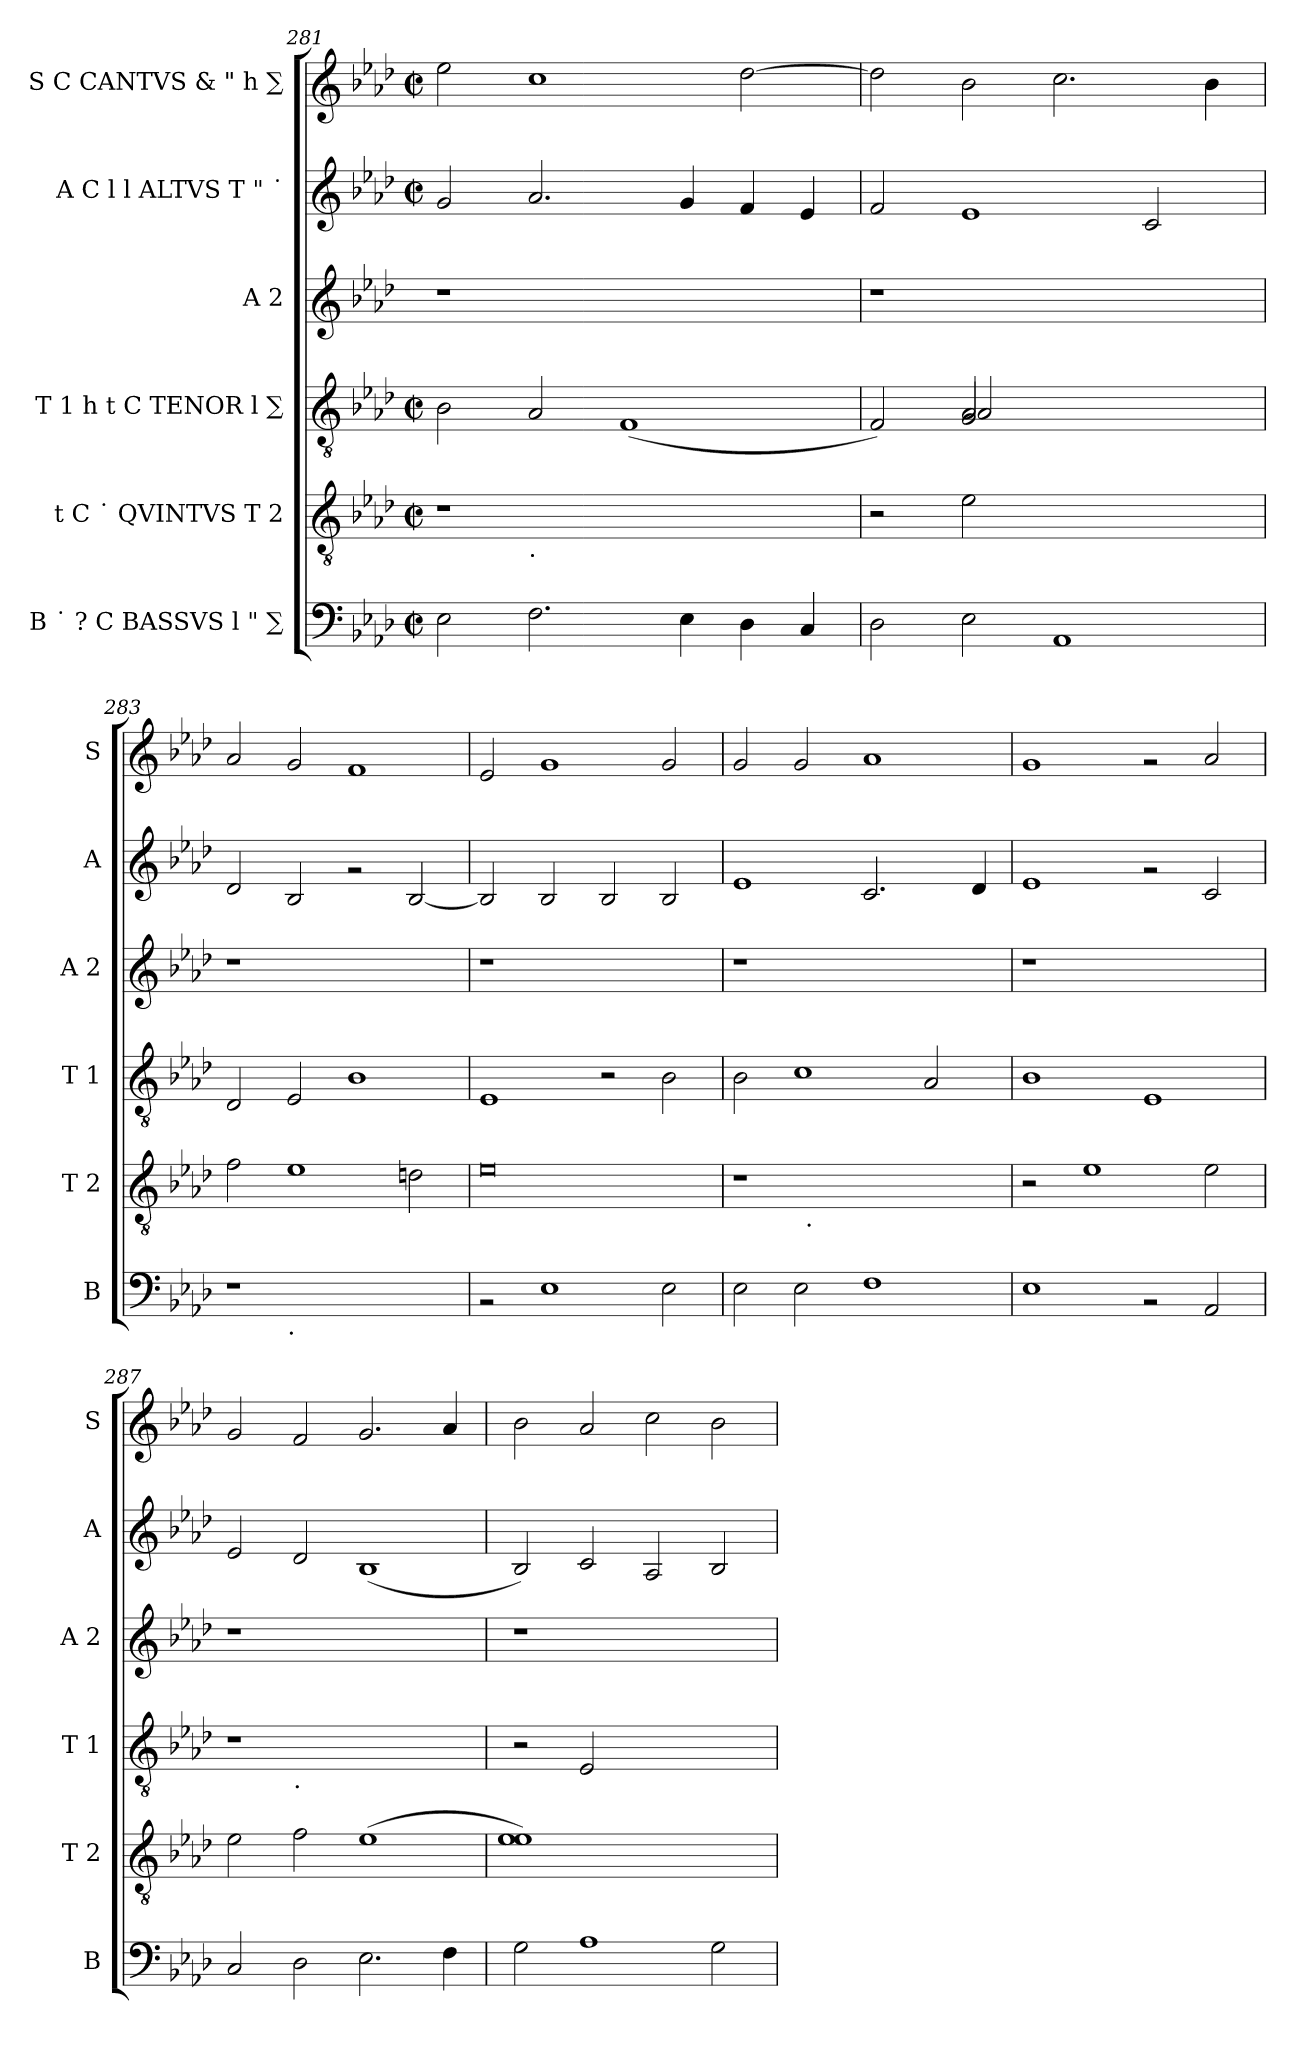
**kern	**kern	**kern	**kern	**kern	**kern
*part6	*part5	*part4	*part3	*part2	*part1
*staff6	*staff5	*staff4	*staff3	*staff2	*staff1
*I"B ˙ ? C BASSVS l " ∑	*I"t C ˙ QVINTVS T 2	*I"T 1 h t C TENOR l ∑	*I"A 2	*I"A C l l ALTVS T " ˙	*I"S C CANTVS & " h ∑
*I'B	*I'T 2	*I'T 1	*I'A 2	*I'A	*I'S
*clefF4	*clefGv2	*clefGv2	*clefG2	*clefG2	*clefG2
*k[b-e-a-d-]	*k[b-e-a-d-]	*k[b-e-a-d-]	*k[b-e-a-d-]	*k[b-e-a-d-]	*k[b-e-a-d-]
*A-:	*A-:	*A-:	*A-:	*A-:	*A-:
*M2/2	*M2/2	*M2/2	*	*M2/2	*M2/2
*met(c|)	*met(c|)	*met(c|)	*	*met(c|)	*met(c|)
=281	=281	=281	=281	=281	=281
*	*^	*	*	*	*
2E-\	1r	2ryy	2B-\	1r	2g/	2ee-\
!	!	!LO:TX:b:t=.	!	!	!	!
2.F\	.	1.ryy	2A-/	.	2.a-/	1cc
.	1ryy	.	(<1F	1ryy	.	.
4E-\	.	.	.	.	4g/	.
4D-\	.	.	.	.	4f/	[>2dd-\
4C/	.	.	.	.	4e-/	.
*	*v	*v	*	*	*	*
=282	=282	=282	=282	=282	=282
*	*	*^	*	*	*
*	*	*	*^	*	*	*
2D-\	2r	2F/)	2ryy	2ryy	1r	2f/	2dd-\]
2E-\	2e-\	2G/	2A-/	2A-/	.	1e-	2b-\
1AA-	1ryy	1ryy	1ryy	1ryy	1ryy	.	2.cc\
.	.	.	.	.	.	2c/	.
.	.	.	.	.	.	.	4b-\
*	*	*v	*v	*v	*	*	*
=283	=283	=283	=283	=283	=283
*^	*	*	*	*	*
1r	2ryy	2f\	2D-/	1r	2d-/	2a-/
!	!LO:TX:b:t=.	!	!	!	!	!
.	1.ryy	1e-	2E-/	.	2B-/	2g/
1ryy	.	.	1B-	1ryy	2rg	1f
.	.	2d\	.	.	[<2B-/	.
*v	*v	*	*	*	*	*
=284	=284	=284	=284	=284	=284
2rBB	0e-	1E-	1r	2B-/]	2e-/
1E-	.	.	.	2B-/	1g
.	.	2r	1ryy	2B-/	.
2E-\	.	2B-\	.	2B-/	2g/
!!LO:PB:g=z
=285	=285	=285	=285	=285	=285
*	*^	*	*	*	*
2E-\	1r	2ryy	2B-\	1r	1e-	2g/
2E-\	.	32ryy	1c	.	.	2g/
!	!	!LO:TX:b:t=.	!	!	!	!
.	.	1ryy	.	.	.	.
1F	1ryy	.	.	1ryy	2.c/	1a-
.	.	.	2A-/	.	.	.
.	.	4...ryy	.	.	.	.
.	.	.	.	.	4d-/	.
*	*v	*v	*	*	*	*
=286	=286	=286	=286	=286	=286
1E-	2r	1B-	1r	1e-	1g
.	1e-	.	.	.	.
2rBB	.	1E-	1ryy	2rg	2rg
2AA-/	2e-\	.	.	2c/	2a-/
=287	=287	=287	=287	=287	=287
*	*	*^	*	*	*
2C/	2e-\	1r	2ryy	1r	2e-/	2g/
!	!	!	!LO:TX:b:t=.	!	!	!
2D-\	2f\	.	1.ryy	.	2d-/	2f/
2.E-\	(>1e-	1ryy	.	1ryy	(<1B-	2.g/
4F\	.	.	.	.	.	4a-/
*	*	*v	*v	*	*	*
=288	=288	=288	=288	=288	=288
2G\	1e- 1e-)	2r	1r	2B-/)	2b-\
1A-	.	2E-/	.	2c/	2a-/
.	1ryy	1ryy	1ryy	2A-/	2cc\
2G\	.	.	.	2B-/	2b-\
=	=	=	=	=	=
*-	*-	*-	*-	*-	*-
